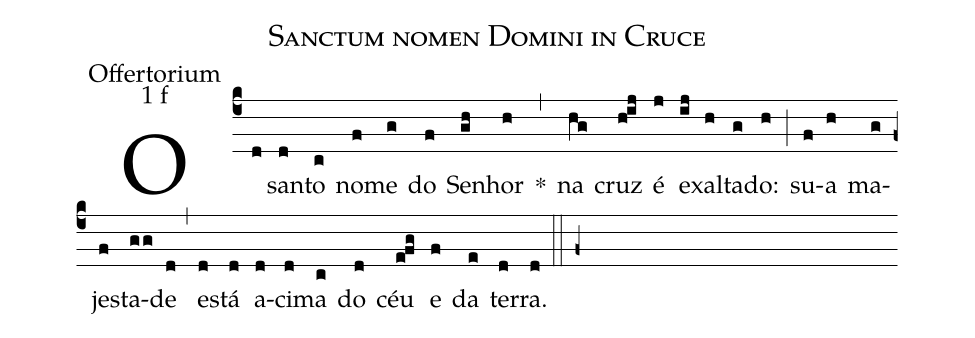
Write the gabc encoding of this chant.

name: Sanctum nomen Domini in Cruce;
office-part: Offertorium;
mode: 1;
mode-differentia: f;
%%
(c4)

O(d) san(d)to(c) no(f)me(g) do(f) Se(gh)nhor(h) *(,) na(hg) cruz(hij) é(j) e(ij)xal(h)ta(g)do:(h) (;) su(f)a(h) ma(g)jes(f)ta(gg)de(d) (,) es(d)tá(d) a(d)ci(d)ma(c) do(d) céu(efg) e(f) da(e) ter(d)ra.(d)

(::)

(f+)
